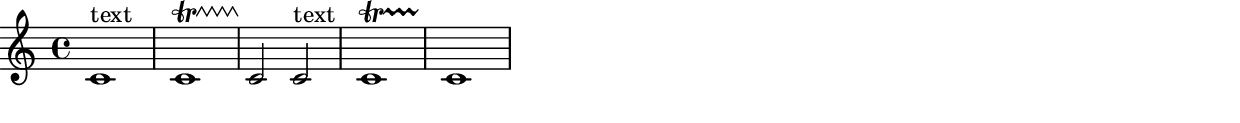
%% Generated by lilypond-book
%% Options: [exampleindent=10.16\mm,indent=0\mm,line-width=160\mm,paper-height=845.047\pt,paper-width=597.508\pt,papersize='(cons (* 597.508 pt) (* 845.047 pt))]
\include "lilypond-book-preamble.ly"


% ****************************************************************
% Start cut-&-pastable-section
% ****************************************************************

#(ly:set-option 'eps-box-padding 3.000000)



\paper {
  #(set-paper-size '(cons (* 597.508 pt) (* 845.047 pt)))
  indent = 0\mm
  line-width = 160\mm
  % offset the left padding, also add 1mm as lilypond creates cropped
  % images with a little space on the right
  line-width = #(- line-width (* mm  3.000000) (* mm 1))
}

\layout {
  
}




% ****************************************************************
% ly snippet:
% ****************************************************************
\sourcefilename "/lilypond-2.25.15/input/regression/line-style-zigzag-spacing.ly"
\sourcefileline 0
\version "2.19.21"

\header {
  texidoc = "Setting @code{'zigzag} style for spanners does not
cause spacing problems: in this example, the first text markup and
zigzag trillspanner have the same outside staff positioning as
the second markup and default trillspanner.
"
}

\relative {
  c'1^"text"
  \override TrillSpanner.style = #'zigzag
  c1\startTrillSpan
  c2^\stopTrillSpan c^"text"
  \revert TrillSpanner.style
  c1\startTrillSpan
  c1^\stopTrillSpan
}



% ****************************************************************
% end ly snippet
% ****************************************************************
